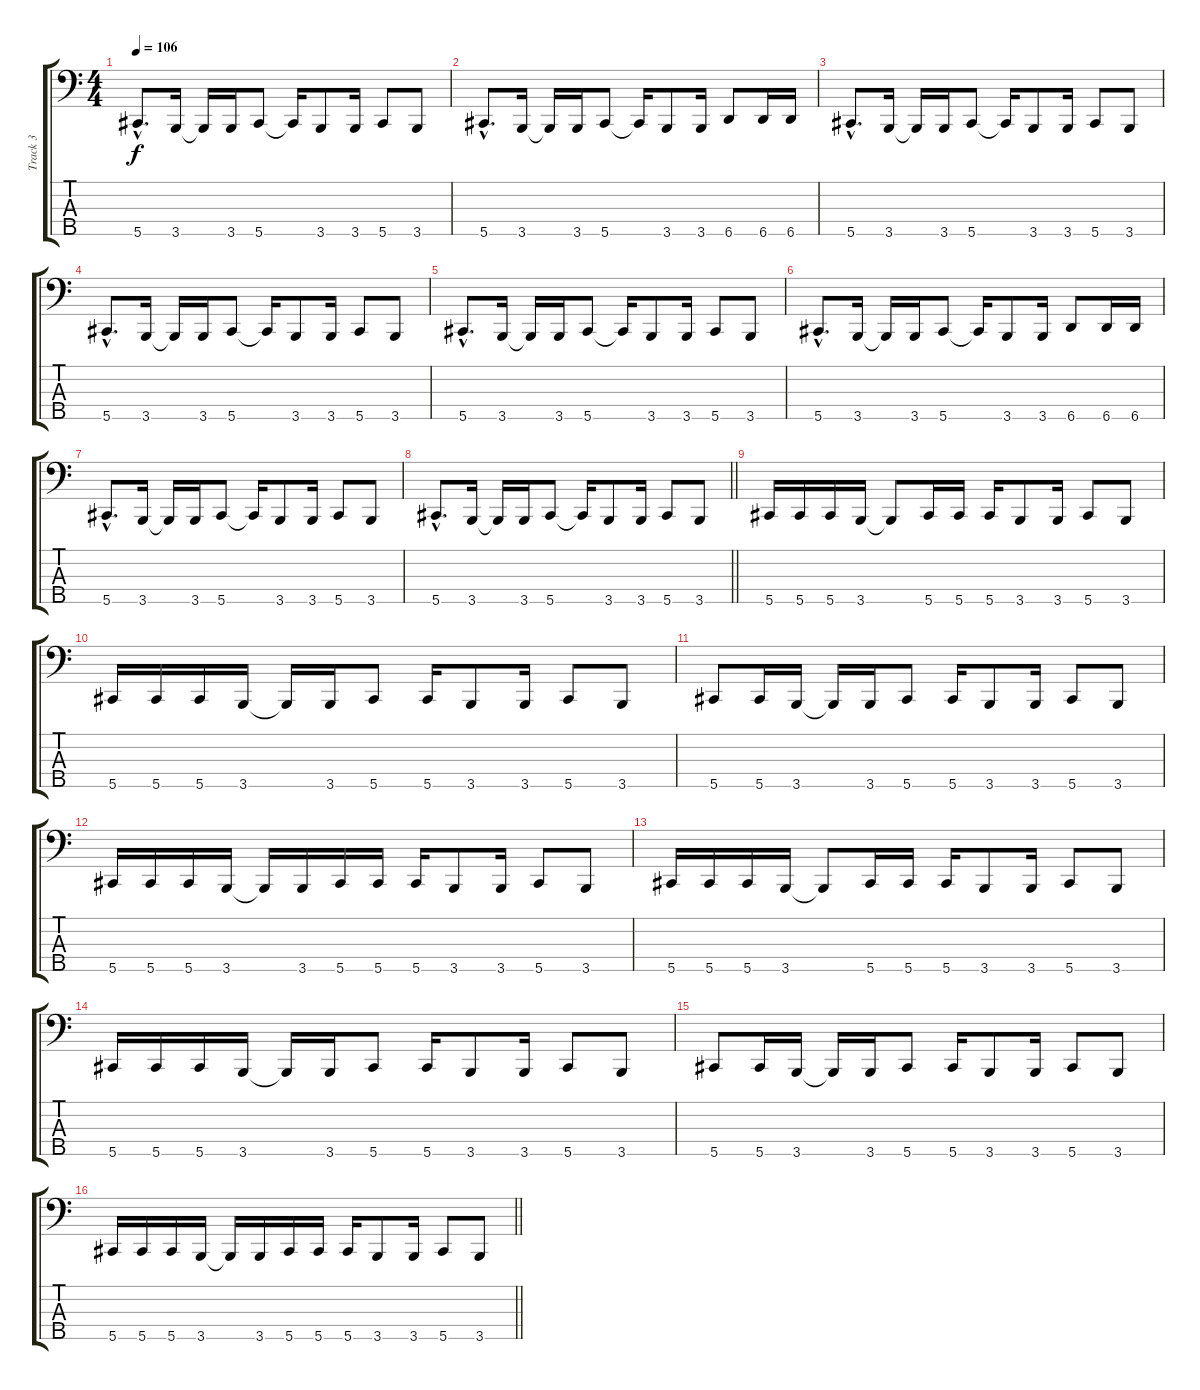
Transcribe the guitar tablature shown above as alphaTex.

\track ("Track 3" "Track 3") {instrument electricbasspick}
\staff {score tabs}
\tuning (Gb2 Db2 Ab1 Db1 Ab0) {hide}
\ts (4 4)
\tempo 106
\clef f4
\ks c
5.5{hac}.8{d dy f instrument electricbasspick} 3.5.16 3.5{t}.16 3.5.16 5.5.8 5.5{t}.16 3.5.8 3.5.16 5.5.8 3.5.8 |
5.5{hac}.8{d} 3.5.16 3.5{t}.16 3.5.16 5.5.8 5.5{t}.16 3.5.8 3.5.16 6.5.8 6.5.16 6.5.16 |
5.5{hac}.8{d} 3.5.16 3.5{t}.16 3.5.16 5.5.8 5.5{t}.16 3.5.8 3.5.16 5.5.8 3.5.8 |
5.5{hac}.8{d} 3.5.16 3.5{t}.16 3.5.16 5.5.8 5.5{t}.16 3.5.8 3.5.16 5.5.8 3.5.8 |
5.5{hac}.8{d} 3.5.16 3.5{t}.16 3.5.16 5.5.8 5.5{t}.16 3.5.8 3.5.16 5.5.8 3.5.8 |
5.5{hac}.8{d} 3.5.16 3.5{t}.16 3.5.16 5.5.8 5.5{t}.16 3.5.8 3.5.16 6.5.8 6.5.16 6.5.16 |
5.5{hac}.8{d} 3.5.16 3.5{t}.16 3.5.16 5.5.8 5.5{t}.16 3.5.8 3.5.16 5.5.8 3.5.8 |
\barLineRight lightlight
5.5{hac}.8{d} 3.5.16 3.5{t}.16 3.5.16 5.5.8 5.5{t}.16 3.5.8 3.5.16 5.5.8 3.5.8 |
5.5.16 5.5.16 5.5.16 3.5.16 3.5{t}.8 5.5.16 5.5.16 5.5.16 3.5.8 3.5.16 5.5.8 3.5.8 |
5.5.16 5.5.16 5.5.16 3.5.16 3.5{t}.16 3.5.16 5.5.8 5.5.16 3.5.8 3.5.16 5.5.8 3.5.8 |
5.5.8 5.5.16 3.5.16 3.5{t}.16 3.5.16 5.5.8 5.5.16 3.5.8 3.5.16 5.5.8 3.5.8 |
5.5.16 5.5.16 5.5.16 3.5.16 3.5{t}.16 3.5.16 5.5.16 5.5.16 5.5.16 3.5.8 3.5.16 5.5.8 3.5.8 |
5.5.16 5.5.16 5.5.16 3.5.16 3.5{t}.8 5.5.16 5.5.16 5.5.16 3.5.8 3.5.16 5.5.8 3.5.8 |
5.5.16 5.5.16 5.5.16 3.5.16 3.5{t}.16 3.5.16 5.5.8 5.5.16 3.5.8 3.5.16 5.5.8 3.5.8 |
5.5.8 5.5.16 3.5.16 3.5{t}.16 3.5.16 5.5.8 5.5.16 3.5.8 3.5.16 5.5.8 3.5.8 |
\barLineRight lightlight
5.5.16 5.5.16 5.5.16 3.5.16 3.5{t}.16 3.5.16 5.5.16 5.5.16 5.5.16 3.5.8 3.5.16 5.5.8 3.5.8
